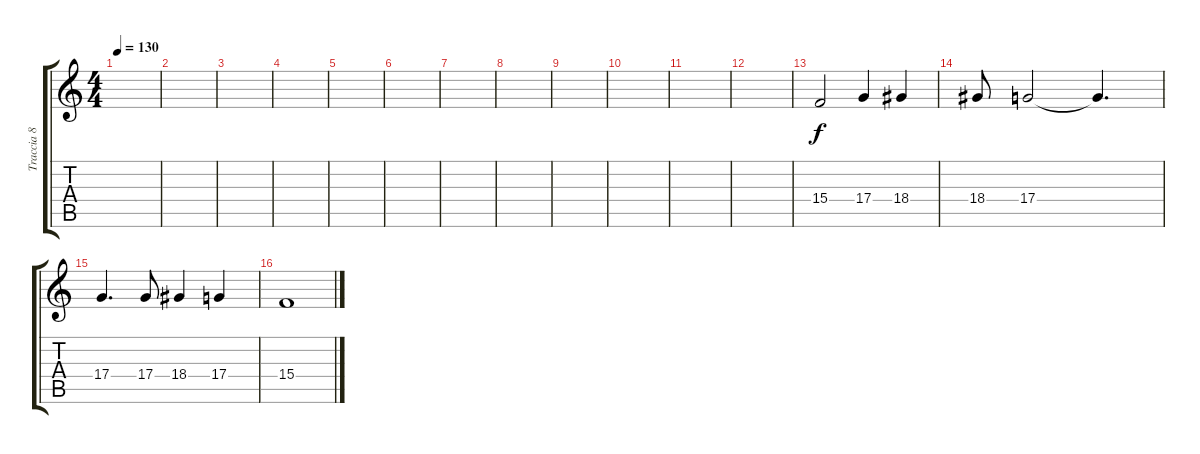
\track ("Traccia 8" "Traccia 8") {instrument synthvoice}
\staff {score tabs}
\tuning (E4 B3 G3 D3 A2 E2) {hide}
\ts (4 4)
\tempo 130
\clef g2
\ks c
|
|
|
|
|
|
|
|
|
|
|
|
15.4.2 17.4.4 18.4.4 |
18.4.8 17.4.2 17.4{t}.4{d} |
17.4.4{d} 17.4.8 18.4.4 17.4.4 |
15.4.1
